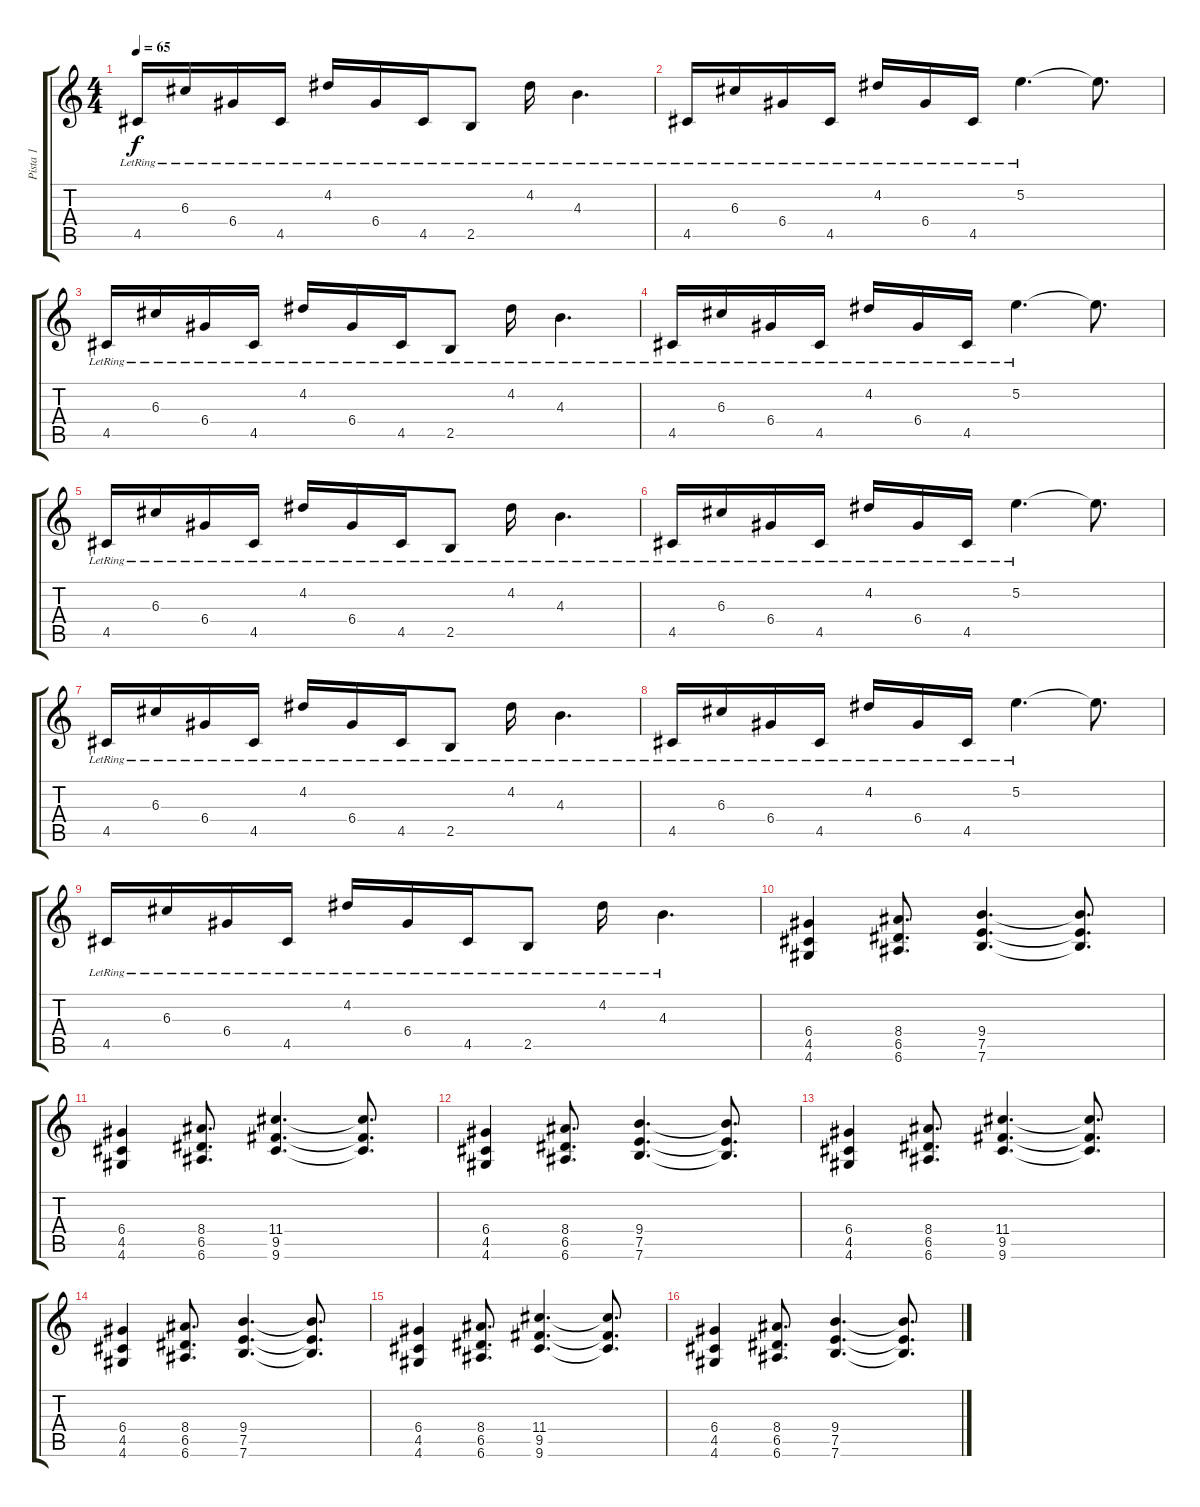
\track ("Pista 1" "Pista 1") {instrument distortionguitar}
\staff {score tabs}
\tuning (E4 B3 G3 D3 A2 E2) {hide}
\ts (4 4)
\tempo 65
\clef g2
\ks c
4.5{lr}.16{dy f} 6.3{lr}.16 6.4{lr}.16 4.5{lr}.16 4.2{lr}.16 6.4{lr}.16 4.5{lr}.16 2.5{lr}.8 4.2{lr}.16 4.3{lr}.4{d} |
4.5{lr}.16{instrument electricguitarclean} 6.3{lr}.16 6.4{lr}.16 4.5{lr}.16 4.2{lr}.16 6.4{lr}.16 4.5{lr}.16 5.2{lr}.4{d} 5.2{t}.8{d} |
4.5{lr}.16 6.3{lr}.16 6.4{lr}.16 4.5{lr}.16 4.2{lr}.16 6.4{lr}.16 4.5{lr}.16 2.5{lr}.8 4.2{lr}.16 4.3{lr}.4{d} |
4.5{lr}.16{instrument electricguitarclean} 6.3{lr}.16 6.4{lr}.16 4.5{lr}.16 4.2{lr}.16 6.4{lr}.16 4.5{lr}.16 5.2{lr}.4{d} 5.2{t}.8{d} |
4.5{lr}.16 6.3{lr}.16 6.4{lr}.16 4.5{lr}.16 4.2{lr}.16 6.4{lr}.16 4.5{lr}.16 2.5{lr}.8 4.2{lr}.16 4.3{lr}.4{d} |
4.5{lr}.16{instrument electricguitarclean} 6.3{lr}.16 6.4{lr}.16 4.5{lr}.16 4.2{lr}.16 6.4{lr}.16 4.5{lr}.16 5.2{lr}.4{d} 5.2{t}.8{d} |
4.5{lr}.16 6.3{lr}.16 6.4{lr}.16 4.5{lr}.16 4.2{lr}.16 6.4{lr}.16 4.5{lr}.16 2.5{lr}.8 4.2{lr}.16 4.3{lr}.4{d} |
4.5{lr}.16{instrument electricguitarclean} 6.3{lr}.16 6.4{lr}.16 4.5{lr}.16 4.2{lr}.16 6.4{lr}.16 4.5{lr}.16 5.2{lr}.4{d} 5.2{t}.8{d} |
4.5{lr}.16 6.3{lr}.16 6.4{lr}.16 4.5{lr}.16 4.2{lr}.16 6.4{lr}.16 4.5{lr}.16 2.5{lr}.8 4.2{lr}.16 4.3{lr}.4{d} |
(6.4 4.5 4.6).4{instrument distortionguitar} (8.4 6.5 6.6).8{d} (9.4 7.5 7.6).4{d} (9.4{t} 7.5{t} 7.6{t}).8{d} |
(6.4 4.5 4.6).4{instrument distortionguitar} (8.4 6.5 6.6).8{d} (11.4 9.5 9.6).4{d} (11.4{t} 9.5{t} 9.6{t}).8{d} |
(6.4 4.5 4.6).4{instrument distortionguitar} (8.4 6.5 6.6).8{d} (9.4 7.5 7.6).4{d} (9.4{t} 7.5{t} 7.6{t}).8{d} |
(6.4 4.5 4.6).4{instrument distortionguitar} (8.4 6.5 6.6).8{d} (11.4 9.5 9.6).4{d} (11.4{t} 9.5{t} 9.6{t}).8{d} |
(6.4 4.5 4.6).4{instrument distortionguitar} (8.4 6.5 6.6).8{d} (9.4 7.5 7.6).4{d} (9.4{t} 7.5{t} 7.6{t}).8{d} |
(6.4 4.5 4.6).4{instrument distortionguitar} (8.4 6.5 6.6).8{d} (11.4 9.5 9.6).4{d} (11.4{t} 9.5{t} 9.6{t}).8{d} |
(6.4 4.5 4.6).4{instrument distortionguitar} (8.4 6.5 6.6).8{d} (9.4 7.5 7.6).4{d} (9.4{t} 7.5{t} 7.6{t}).8{d}
